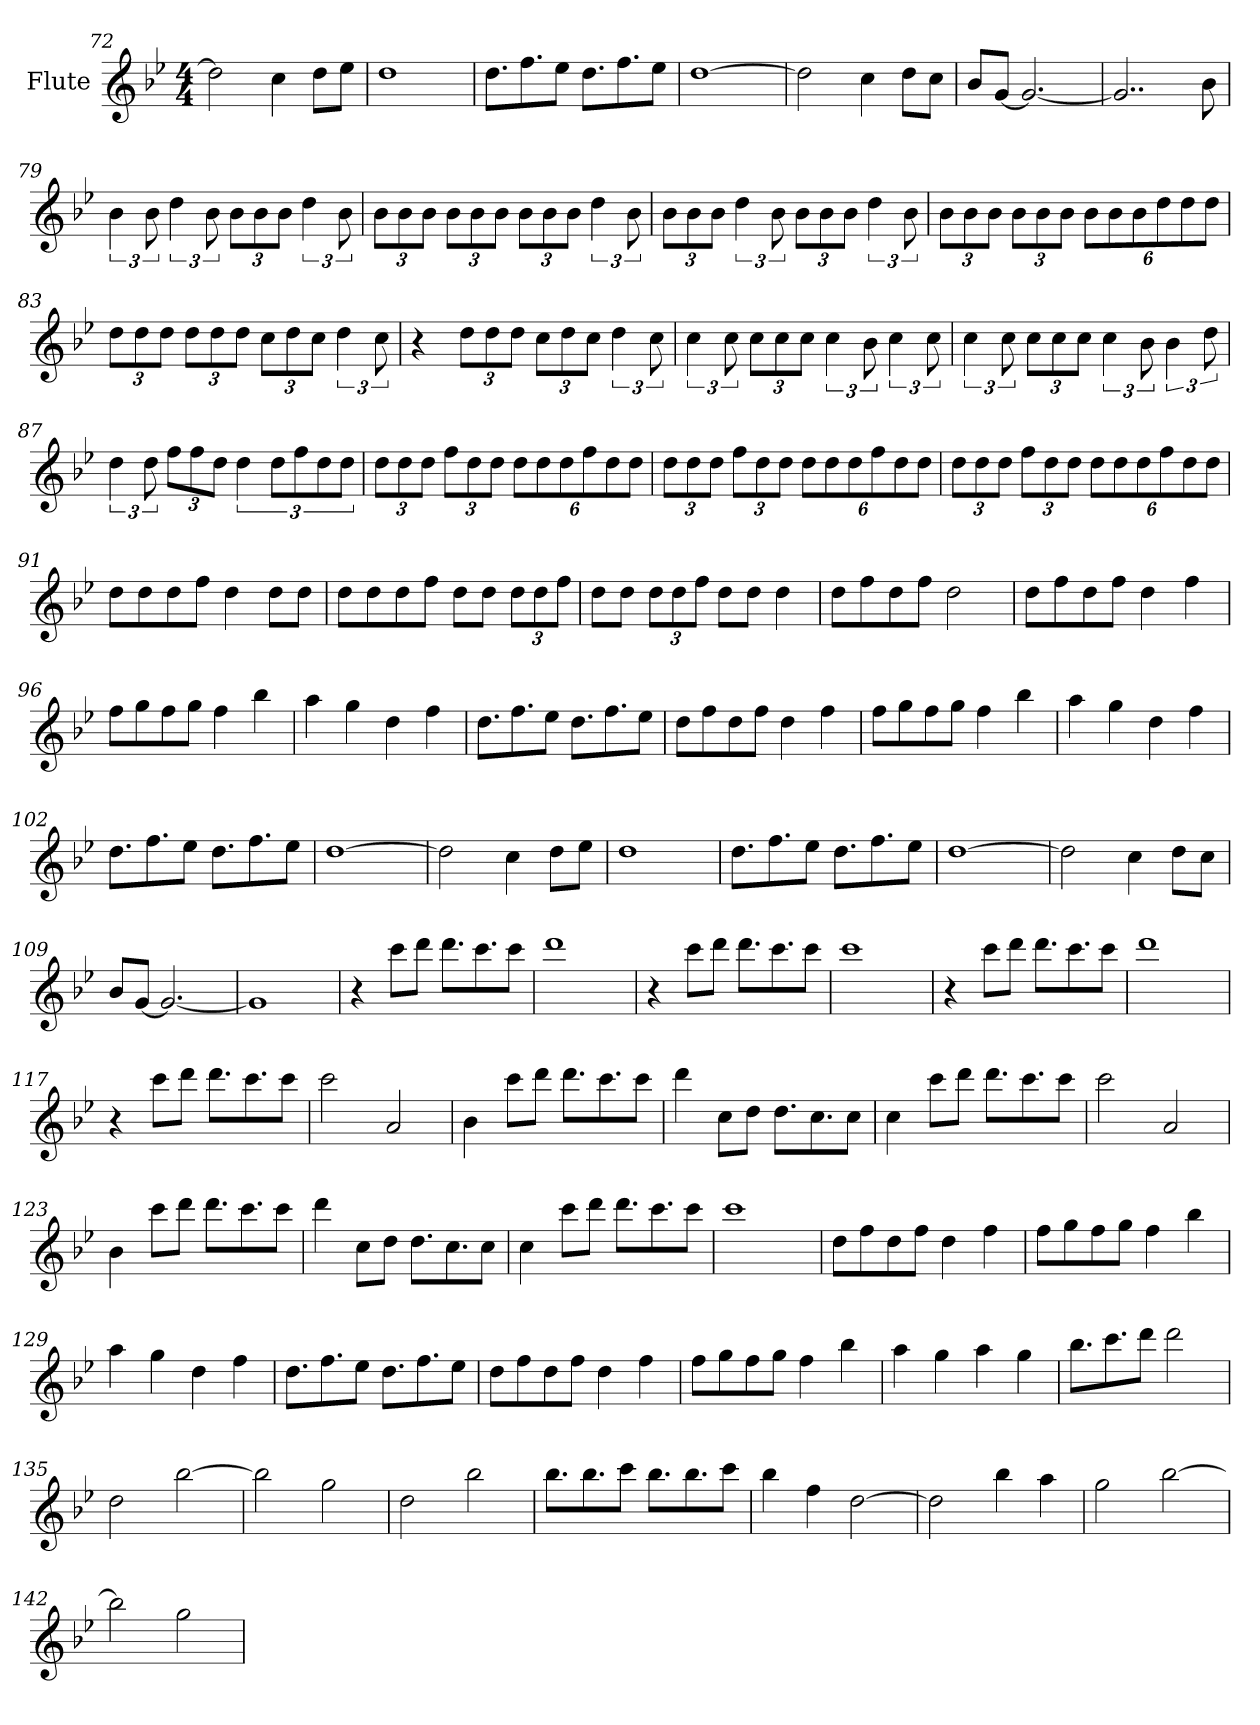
**kern
*part1
*staff1
*I"Flute
*I'Fl.
*clefG2
*k[b-e-]
*M4/4
=72
2dd\]
4cc\
8dd\L
8ee-\J
=73
1dd
=74
8.dd\L
8.ff\
8ee-\J
8.dd\L
8.ff\
8ee-\J
!!LO:LB:g=z
=75
[1dd
=76
2dd\]
4cc\
8dd\L
8cc\J
=77
8b-/L
[8g/J
2.g/_
=78
2..g/]
8b-\
=79
6b-\
12b-\
6dd\
12b-\
*Xbrackettup
12b-\L
12b-\
12b-\J
*brackettup
6dd\
12b-\
=80
*Xbrackettup
12b-\L
12b-\
12b-\J
12b-\L
12b-\
12b-\J
12b-\L
12b-\
12b-\J
*brackettup
6dd\
12b-\
=81
*Xbrackettup
12b-\L
12b-\
12b-\J
*brackettup
6dd\
12b-\
12b-\L
12b-\
12b-\J
6dd\
12b-\
!!LO:LB:g=z
=82
*Xbrackettup
12b-\L
12b-\
12b-\J
12b-\L
12b-\
12b-\J
12b-\L
12b-\
12b-\
12dd\
12dd\
12dd\J
=83
12dd\L
12dd\
12dd\J
12dd\L
12dd\
12dd\J
*brackettup
12cc\L
12dd\
12cc\J
6dd\
12cc\
=84
4r
*Xbrackettup
12dd\L
12dd\
12dd\J
*brackettup
12cc\L
12dd\
12cc\J
6dd\
12cc\
=85
6cc\
12cc\
*Xbrackettup
12cc\L
12cc\
12cc\J
*brackettup
6cc\
12b-\
6cc\
12cc\
!!LO:LB:g=z
=86
6cc\
12cc\
*Xbrackettup
12cc\L
12cc\
12cc\J
*brackettup
6cc\
12b-\
6b-\
12dd\
=87
6dd\
12dd\
*Xbrackettup
12ff\L
12ff\
12dd\J
*brackettup
6dd\
12dd\L
12ff\
12dd\
12dd\J
=88
*Xbrackettup
12dd\L
12dd\
12dd\J
12ff\L
12dd\
12dd\J
12dd\L
12dd\
12dd\
12ff\
12dd\
12dd\J
=89
12dd\L
12dd\
12dd\J
12ff\L
12dd\
12dd\J
12dd\L
12dd\
12dd\
12ff\
12dd\
12dd\J
!!LO:LB:g=z
=90
12dd\L
12dd\
12dd\J
12ff\L
12dd\
12dd\J
12dd\L
12dd\
12dd\
12ff\
12dd\
12dd\J
=91
8dd\L
8dd\
8dd\
8ff\J
4dd\
8dd\L
8dd\J
=92
8dd\L
8dd\
8dd\
8ff\J
8dd\L
8dd\J
12dd\L
12dd\
12ff\J
=93
8dd\L
8dd\J
12dd\L
12dd\
12ff\J
8dd\L
8dd\J
4dd\
=94
8dd\L
8ff\
8dd\
8ff\J
2dd\
!!LO:LB:g=z
=95
8dd\L
8ff\
8dd\
8ff\J
4dd\
4ff\
=96
8ff\L
8gg\
8ff\
8gg\J
4ff\
4bb-\
=97
4aa\
4gg\
4dd\
4ff\
=98
8.dd\L
8.ff\
8ee-\J
8.dd\L
8.ff\
8ee-\J
=99
8dd\L
8ff\
8dd\
8ff\J
4dd\
4ff\
=100
8ff\L
8gg\
8ff\
8gg\J
4ff\
4bb-\
=101
4aa\
4gg\
4dd\
4ff\
!!LO:LB:g=z
=102
8.dd\L
8.ff\
8ee-\J
8.dd\L
8.ff\
8ee-\J
=103
[1dd
=104
2dd\]
4cc\
8dd\L
8ee-\J
=105
1dd
=106
8.dd\L
8.ff\
8ee-\J
8.dd\L
8.ff\
8ee-\J
=107
[1dd
=108
2dd\]
4cc\
8dd\L
8cc\J
=109
8b-/L
[8g/J
2.g/_
=110
1g]
!!LO:LB:g=z
=111
4r
8ccc\L
8ddd\J
8.ddd\L
8.ccc\
8ccc\J
=112
1ddd
=113
4r
8ccc\L
8ddd\J
8.ddd\L
8.ccc\
8ccc\J
=114
1ccc
=115
4r
8ccc\L
8ddd\J
8.ddd\L
8.ccc\
8ccc\J
=116
1ddd
=117
4r
8ccc\L
8ddd\J
8.ddd\L
8.ccc\
8ccc\J
!!LO:LB:g=z
=118
2ccc\
2a/
=119
4b-\
8ccc\L
8ddd\J
8.ddd\L
8.ccc\
8ccc\J
=120
4ddd\
8cc\L
8dd\J
8.dd\L
8.cc\
8cc\J
=121
4cc\
8ccc\L
8ddd\J
8.ddd\L
8.ccc\
8ccc\J
=122
2ccc\
2a/
=123
4b-\
8ccc\L
8ddd\J
8.ddd\L
8.ccc\
8ccc\J
!!LO:LB:g=z
=124
4ddd\
8cc\L
8dd\J
8.dd\L
8.cc\
8cc\J
=125
4cc\
8ccc\L
8ddd\J
8.ddd\L
8.ccc\
8ccc\J
=126
1ccc
=127
8dd\L
8ff\
8dd\
8ff\J
4dd\
4ff\
=128
8ff\L
8gg\
8ff\
8gg\J
4ff\
4bb-\
=129
4aa\
4gg\
4dd\
4ff\
=130
8.dd\L
8.ff\
8ee-\J
8.dd\L
8.ff\
8ee-\J
!!LO:PB:g=z
=131
8dd\L
8ff\
8dd\
8ff\J
4dd\
4ff\
=132
8ff\L
8gg\
8ff\
8gg\J
4ff\
4bb-\
=133
4aa\
4gg\
4aa\
4gg\
=134
8.bb-\L
8.ccc\
8ddd\J
2ddd\
=135
2dd\
[2bb-\
=136
2bb-\]
2gg\
=137
2dd\
2bb-\
=138
8.bb-\L
8.bb-\
8ccc\J
8.bb-\L
8.bb-\
8ccc\J
!!LO:LB:g=z
=139
4bb-\
4ff\
[2dd\
=140
2dd\]
4bb-\
4aa\
=141
2gg\
[2bb-\
=142
2bb-\]
2gg\
=
*-
